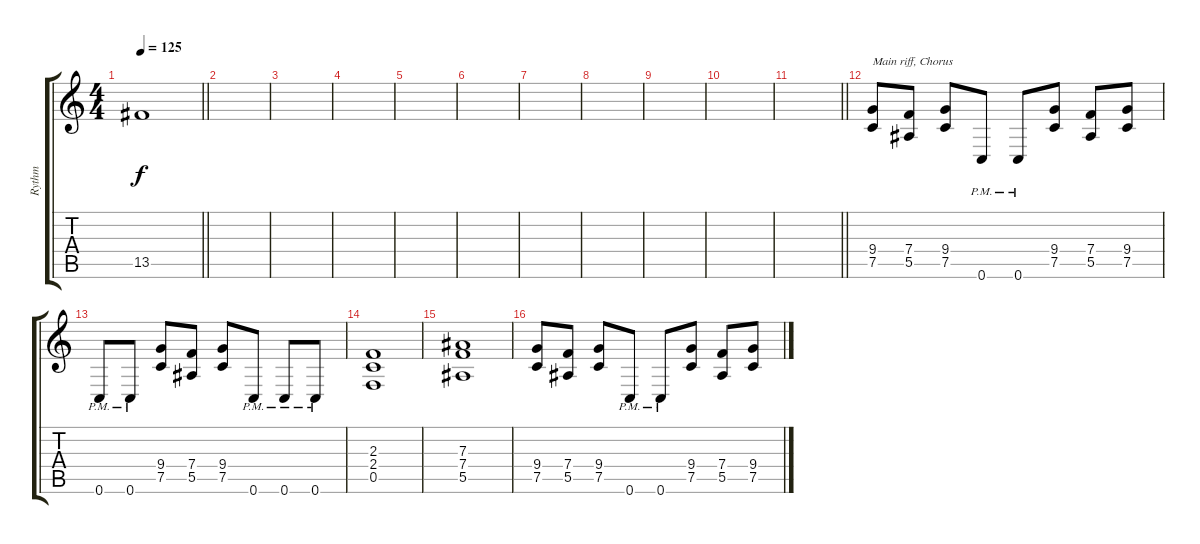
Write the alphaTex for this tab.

\track ("Rythm" "Rythm") {instrument overdrivenguitar}
\staff {score tabs}
\tuning (C4 G3 Eb3 Bb2 F2 C2) {hide}
\ts (4 4)
\tempo 125
\clef g2
\barLineRight lightlight
\ks c
13.5{t}.1{dy f} |
|
|
|
|
|
|
|
|
|
\barLineRight lightlight
|
(9.4 7.5).8{txt "Main riff, Chorus"} (7.4 5.5).8 (9.4 7.5).8 0.6{pm}.8 0.6{pm}.8 (9.4 7.5).8 (7.4 5.5).8 (9.4 7.5).8 |
0.6{pm}.8 0.6{pm}.8 (9.4 7.5).8 (7.4 5.5).8 (9.4 7.5).8 0.6{pm}.8 0.6{pm}.8 0.6{pm}.8 |
(2.3 2.4 0.5).1 |
(7.3 7.4 5.5).1 |
(9.4 7.5).8 (7.4 5.5).8 (9.4 7.5).8 0.6{pm}.8 0.6{pm}.8 (9.4 7.5).8 (7.4 5.5).8 (9.4 7.5).8
